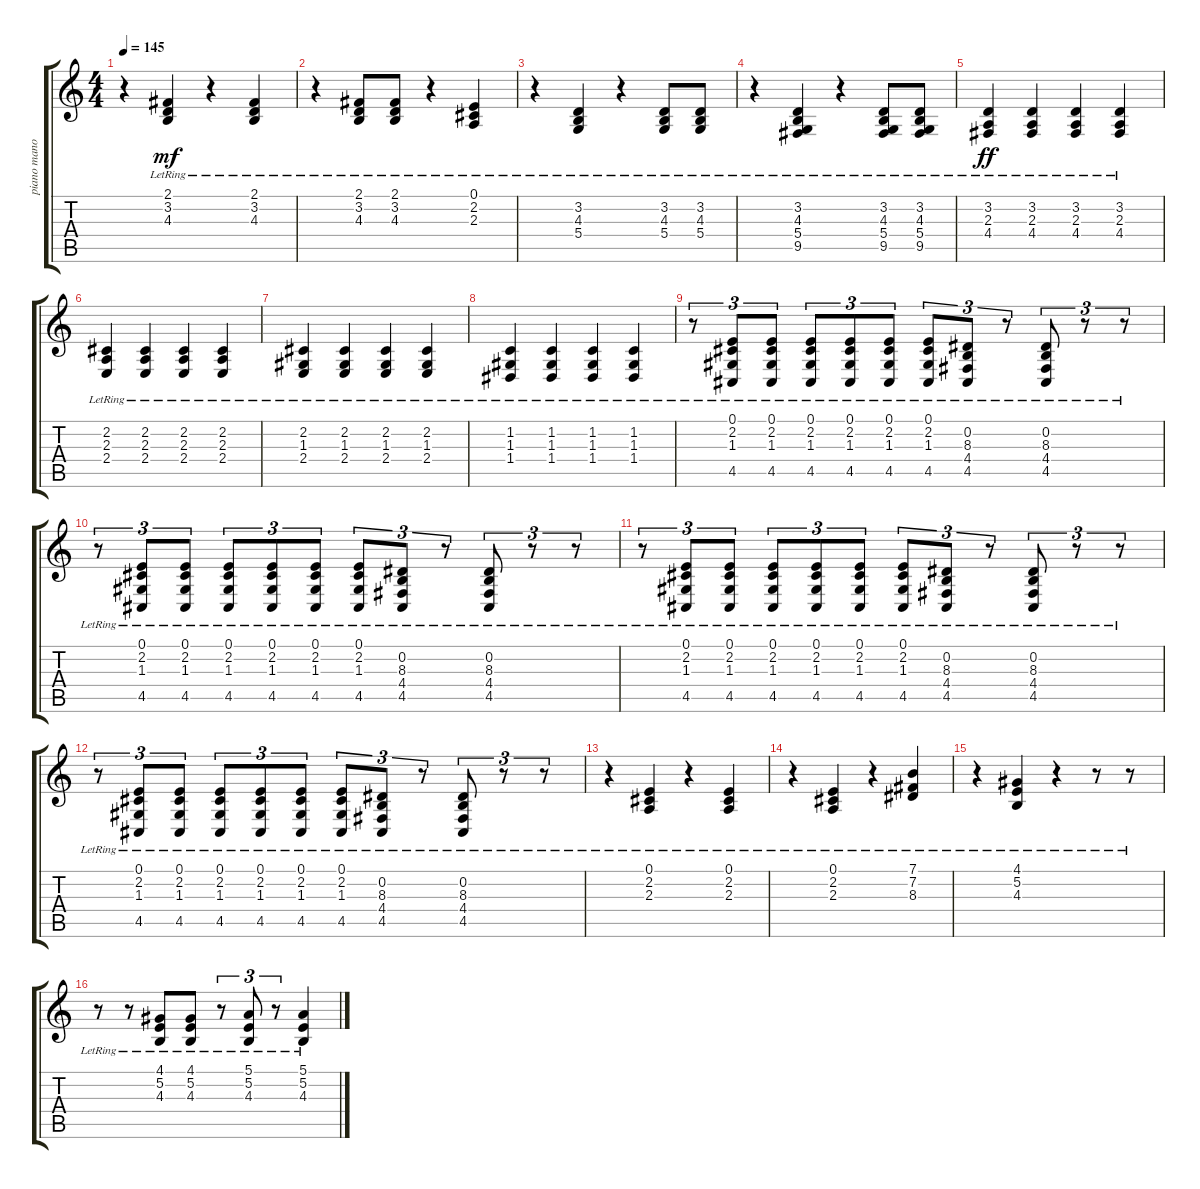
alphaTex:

\track ("piano mano der" "piano mano") {instrument acousticgrandpiano}
\staff {score tabs}
\tuning (E4 B3 G3 D3 A2 E2) {hide}
\ts (4 4)
\tempo 145
\clef g2
\ks c
r.4{dy mf} (2.1{lr} 3.2{lr} 4.3{lr}).4 r.4 (2.1{lr} 3.2{lr} 4.3{lr}).4 |
r.4 (2.1{lr} 3.2{lr} 4.3{lr}).8 (2.1{lr} 3.2{lr} 4.3{lr}).8 r.4 (0.1{lr} 2.2{lr} 2.3{lr}).4 |
r.4 (3.2{lr} 4.3{lr} 5.4{lr}).4 r.4 (3.2{lr} 4.3{lr} 5.4{lr}).8 (3.2{lr} 4.3{lr} 5.4{lr}).8 |
r.4 (3.2{lr} 4.3{lr} 5.4{lr} 9.5{lr}).4 r.4 (3.2{lr} 4.3{lr} 5.4{lr} 9.5{lr}).8 (3.2{lr} 4.3{lr} 5.4{lr} 9.5{lr}).8 |
(3.2{lr} 2.3{lr} 4.4{lr}).4{dy ff} (3.2{lr} 2.3{lr} 4.4{lr}).4 (3.2{lr} 2.3{lr} 4.4{lr}).4 (3.2{lr} 2.3{lr} 4.4{lr}).4 |
(2.2{lr} 2.3{lr} 2.4{lr}).4 (2.2{lr} 2.3{lr} 2.4{lr}).4 (2.2{lr} 2.3{lr} 2.4{lr}).4 (2.2{lr} 2.3{lr} 2.4{lr}).4 |
(2.2{lr} 1.3{lr} 2.4{lr}).4 (2.2{lr} 1.3{lr} 2.4{lr}).4 (2.2{lr} 1.3{lr} 2.4{lr}).4 (2.2{lr} 1.3{lr} 2.4{lr}).4 |
(1.2{lr} 1.3{lr} 1.4{lr}).4 (1.2{lr} 1.3{lr} 1.4{lr}).4 (1.2{lr} 1.3{lr} 1.4{lr}).4 (1.2{lr} 1.3{lr} 1.4{lr}).4 |
r.8{tu (3 2)} (0.1{lr} 2.2{lr} 1.3{lr} 4.5{lr}).8{tu (3 2)} (0.1{lr} 2.2{lr} 1.3{lr} 4.5{lr}).8{tu (3 2)} (0.1{lr} 2.2{lr} 1.3{lr} 4.5{lr}).8{tu (3 2)} (0.1{lr} 2.2{lr} 1.3{lr} 4.5{lr}).8{tu (3 2)} (0.1{lr} 2.2{lr} 1.3{lr} 4.5{lr}).8{tu (3 2)} (0.1{lr} 2.2{lr} 1.3{lr} 4.5{lr}).8{tu (3 2)} (0.2{lr} 8.3{lr} 4.4{lr} 4.5{lr}).8{tu (3 2)} r.8{tu (3 2)} (0.2{lr} 8.3{lr} 4.4{lr} 4.5{lr}).8{tu (3 2)} r.8{tu (3 2)} r.8{tu (3 2)} |
r.8{tu (3 2)} (0.1{lr} 2.2{lr} 1.3{lr} 4.5{lr}).8{tu (3 2)} (0.1{lr} 2.2{lr} 1.3{lr} 4.5{lr}).8{tu (3 2)} (0.1{lr} 2.2{lr} 1.3{lr} 4.5{lr}).8{tu (3 2)} (0.1{lr} 2.2{lr} 1.3{lr} 4.5{lr}).8{tu (3 2)} (0.1{lr} 2.2{lr} 1.3{lr} 4.5{lr}).8{tu (3 2)} (0.1{lr} 2.2{lr} 1.3{lr} 4.5{lr}).8{tu (3 2)} (0.2{lr} 8.3{lr} 4.4{lr} 4.5{lr}).8{tu (3 2)} r.8{tu (3 2)} (0.2{lr} 8.3{lr} 4.4{lr} 4.5{lr}).8{tu (3 2)} r.8{tu (3 2)} r.8{tu (3 2)} |
r.8{tu (3 2)} (0.1{lr} 2.2{lr} 1.3{lr} 4.5{lr}).8{tu (3 2)} (0.1{lr} 2.2{lr} 1.3{lr} 4.5{lr}).8{tu (3 2)} (0.1{lr} 2.2{lr} 1.3{lr} 4.5{lr}).8{tu (3 2)} (0.1{lr} 2.2{lr} 1.3{lr} 4.5{lr}).8{tu (3 2)} (0.1{lr} 2.2{lr} 1.3{lr} 4.5{lr}).8{tu (3 2)} (0.1{lr} 2.2{lr} 1.3{lr} 4.5{lr}).8{tu (3 2)} (0.2{lr} 8.3{lr} 4.4{lr} 4.5{lr}).8{tu (3 2)} r.8{tu (3 2)} (0.2{lr} 8.3{lr} 4.4{lr} 4.5{lr}).8{tu (3 2)} r.8{tu (3 2)} r.8{tu (3 2)} |
r.8{tu (3 2)} (0.1{lr} 2.2{lr} 1.3{lr} 4.5{lr}).8{tu (3 2)} (0.1{lr} 2.2{lr} 1.3{lr} 4.5{lr}).8{tu (3 2)} (0.1{lr} 2.2{lr} 1.3{lr} 4.5{lr}).8{tu (3 2)} (0.1{lr} 2.2{lr} 1.3{lr} 4.5{lr}).8{tu (3 2)} (0.1{lr} 2.2{lr} 1.3{lr} 4.5{lr}).8{tu (3 2)} (0.1{lr} 2.2{lr} 1.3{lr} 4.5{lr}).8{tu (3 2)} (0.2{lr} 8.3{lr} 4.4{lr} 4.5{lr}).8{tu (3 2)} r.8{tu (3 2)} (0.2{lr} 8.3{lr} 4.4{lr} 4.5{lr}).8{tu (3 2)} r.8{tu (3 2)} r.8{tu (3 2)} |
r.4 (0.1{lr} 2.2{lr} 2.3{lr}).4 r.4 (0.1{lr} 2.2{lr} 2.3{lr}).4 |
r.4 (0.1{lr} 2.2{lr} 2.3{lr}).4 r.4 (7.1{lr} 7.2{lr} 8.3{lr}).4 |
r.4 (4.1{lr} 5.2{lr} 4.3{lr}).4 r.4 r.8 r.8 |
r.8 r.8 (4.1{lr} 5.2{lr} 4.3{lr}).8 (4.1{lr} 5.2{lr} 4.3{lr}).8 r.8{tu (3 2)} (5.1{lr} 5.2{lr} 4.3{lr}).8{tu (3 2)} r.8{tu (3 2)} (5.1{lr} 5.2{lr} 4.3{lr}).4
